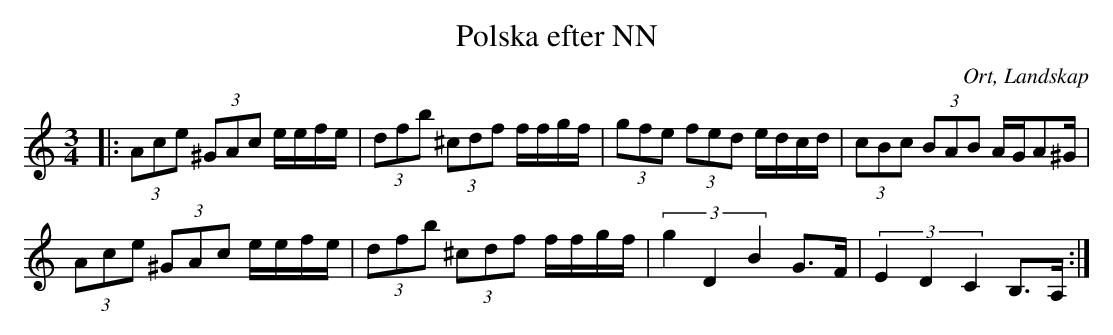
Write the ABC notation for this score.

X:1
T:Polska efter NN
O:Ort, Landskap
M:3/4
L:1/8
M:3/4
K:C
|: (3 Ace (3^GAc e/e/f/e/| (3 dfb (3^cdf f/f/g/f/|(3gfe (3fed e/d/c/d/|(3cBc (3BAB A/G/A^G/ |
(3Ace (3^GAc e/e/f/e/| (3 dfb (3^cdf f/f/g/f/|(3:2:3 g2 D2 B2 G>F|(3:2:3 E2 D2 C2 B,>A,:|
